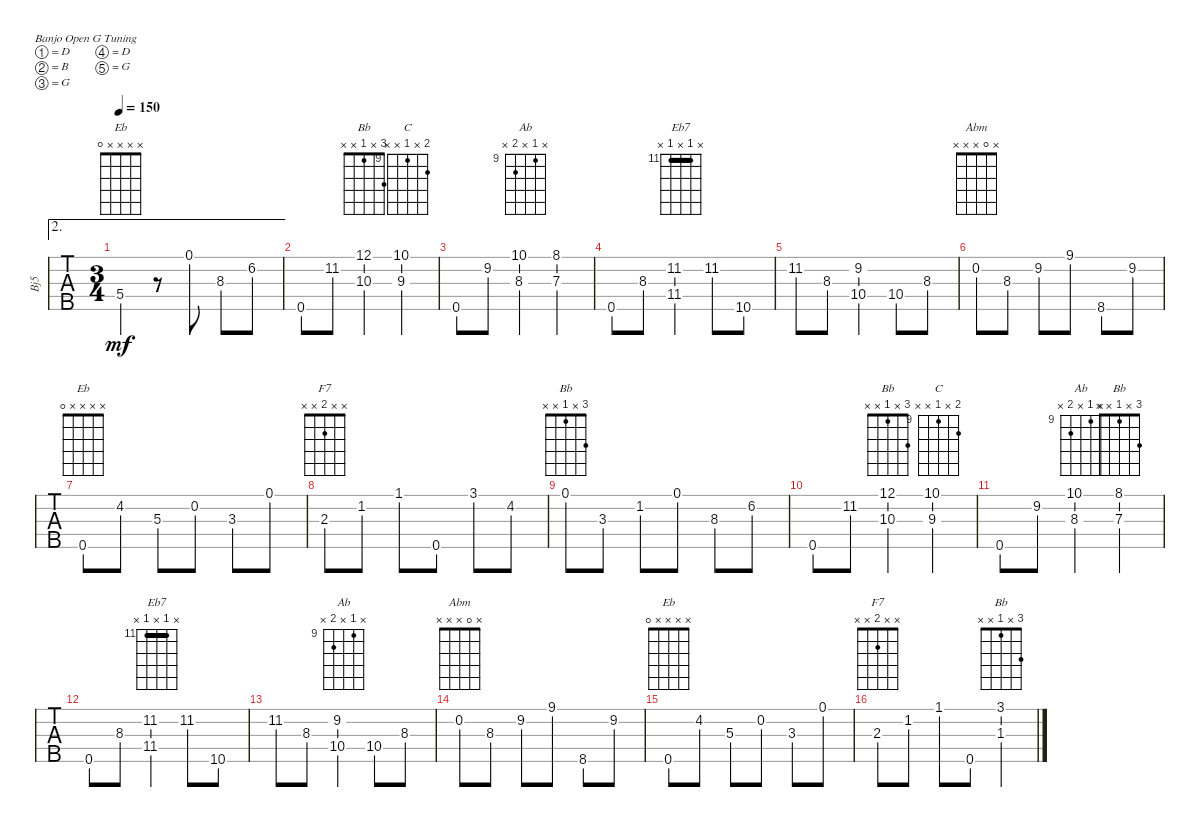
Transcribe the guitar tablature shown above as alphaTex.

\defaultSystemsLayout 4
\bracketExtendMode groupsimilarinstruments
\chordDiagramsInScore
\track ("Banjo" "Bj5") {instrument banjo}
\staff {tabs}
\tuning (D4 B3 G3 D3 G4)
\chord ("Bb" 0 x x x x) {showdiagram false showfingering false}
\chord ("Eb" x x x 5 x) {showdiagram false showfingering false}
\chord ("Bb" x x x x x)
\chord ("C" x x x x x)
\chord ("Ab" x x x x x)
\chord ("Eb7" x x x x x)
\chord ("Abm" x x x x x)
\chord ("Eb" x x x x 0) {showdiagram false showfingering false}
\chord ("F7" x x 2 x x) {showdiagram false showfingering false}
\chord ("Bb" 12 x 10 x x) {firstfret 10 showdiagram false showfingering false}
\chord ("C" 10 x 9 x x) {firstfret 9 showdiagram false showfingering false}
\chord ("Ab" 10 x 8 x x) {firstfret 8 showdiagram false showfingering false}
\chord ("Bb" 8 x 7 x x) {firstfret 7 showdiagram false showfingering false}
\chord ("Eb7" x 11 x 11 x) {firstfret 11 showdiagram false showfingering false barre 11}
\chord ("Ab" x 9 x 10 x) {firstfret 9 showdiagram false showfingering false}
\chord ("Abm" x 0 x x x) {showdiagram false showfingering false}
\chord ("Bb" 3 x 1 x x) {showdiagram false showfingering false}
\ae 2
\ts (3 4)
\tempo 150
\clef g2
\ks eb
5.4{acc forcenatural}.4{ch "Eb" dy mf} r.8 0.1{acc forcenatural}.8 8.3{acc b}.8 6.2{acc forcenatural}.8 |
0.5{acc forcenatural}.8 11.2{acc b}.8 (12.1{acc forcenatural} 10.3{acc forcenatural}).4{ch "Bb"} (10.1{acc forcenatural} 9.3{acc forcenatural}).4{ch "C"} |
0.5{acc forcenatural}.8 9.2{acc b}.8 (8.3{acc b} 10.1{acc forcenatural}).4{ch "Ab"} (8.1{acc b} 7.3{acc forcenatural}).4 |
0.5{acc forcenatural}.8 8.3{acc b}.8 (11.2{acc b} 11.4{acc b}).4{ch "Eb7"} 11.2{acc b}.8 10.5{acc forcenatural}.8 |
11.2{acc b}.8 8.3{acc b}.8 (10.4{acc forcenatural} 9.2{acc b}).4 10.4{acc forcenatural}.8 8.3{acc b}.8 |
0.2{acc forcenatural}.8{ch "Abm"} 8.3{acc b}.8 9.2{acc b}.8 9.1{acc forcenatural}.8 8.5{acc b}.8 9.2{acc b}.8 |
0.5{acc forcenatural}.8{ch "Eb"} 4.2{acc b}.8 5.3{acc forcenatural}.8 0.2{acc forcenatural}.8 3.3{acc b}.8 0.1{acc forcenatural}.8 |
2.3{acc forcenatural}.8{ch "F7"} 1.2{acc forcenatural}.8 1.1{acc b}.8 0.5{acc forcenatural}.8 3.1{acc forcenatural}.8 4.2{acc b}.8 |
0.1{acc forcenatural}.8{ch "Bb"} 3.3{acc b}.8 1.2{acc forcenatural}.8 0.1{acc forcenatural}.8 8.3{acc b}.8 6.2{acc forcenatural}.8 |
0.5{acc forcenatural}.8 11.2{acc b}.8 (12.1{acc forcenatural} 10.3{acc forcenatural}).4{ch "Bb"} (10.1{acc forcenatural} 9.3{acc forcenatural}).4{ch "C"} |
0.5{acc forcenatural}.8 9.2{acc b}.8 (8.3{acc b} 10.1{acc forcenatural}).4{ch "Ab"} (8.1{acc b} 7.3{acc forcenatural}).4{ch "Bb"} |
0.5{acc forcenatural}.8 8.3{acc b}.8 (11.2{acc b} 11.4{acc b}).4{ch "Eb7"} 11.2{acc b}.8 10.5{acc forcenatural}.8 |
11.2{acc b}.8 8.3{acc b}.8 (10.4{acc forcenatural} 9.2{acc b}).4{ch "Ab"} 10.4{acc forcenatural}.8 8.3{acc b}.8 |
0.2{acc forcenatural}.8{ch "Abm"} 8.3{acc b}.8 9.2{acc b}.8 9.1{acc forcenatural}.8 8.5{acc b}.8 9.2{acc b}.8 |
0.5{acc forcenatural}.8{ch "Eb"} 4.2{acc b}.8 5.3{acc forcenatural}.8 0.2{acc forcenatural}.8 3.3{acc b}.8 0.1{acc forcenatural}.8 |
2.3{acc forcenatural}.8{ch "F7"} 1.2{acc forcenatural}.8 1.1{acc b}.8 0.5{acc forcenatural}.8 (3.1{acc forcenatural} 1.3{acc b}).4{ch "Bb"}
